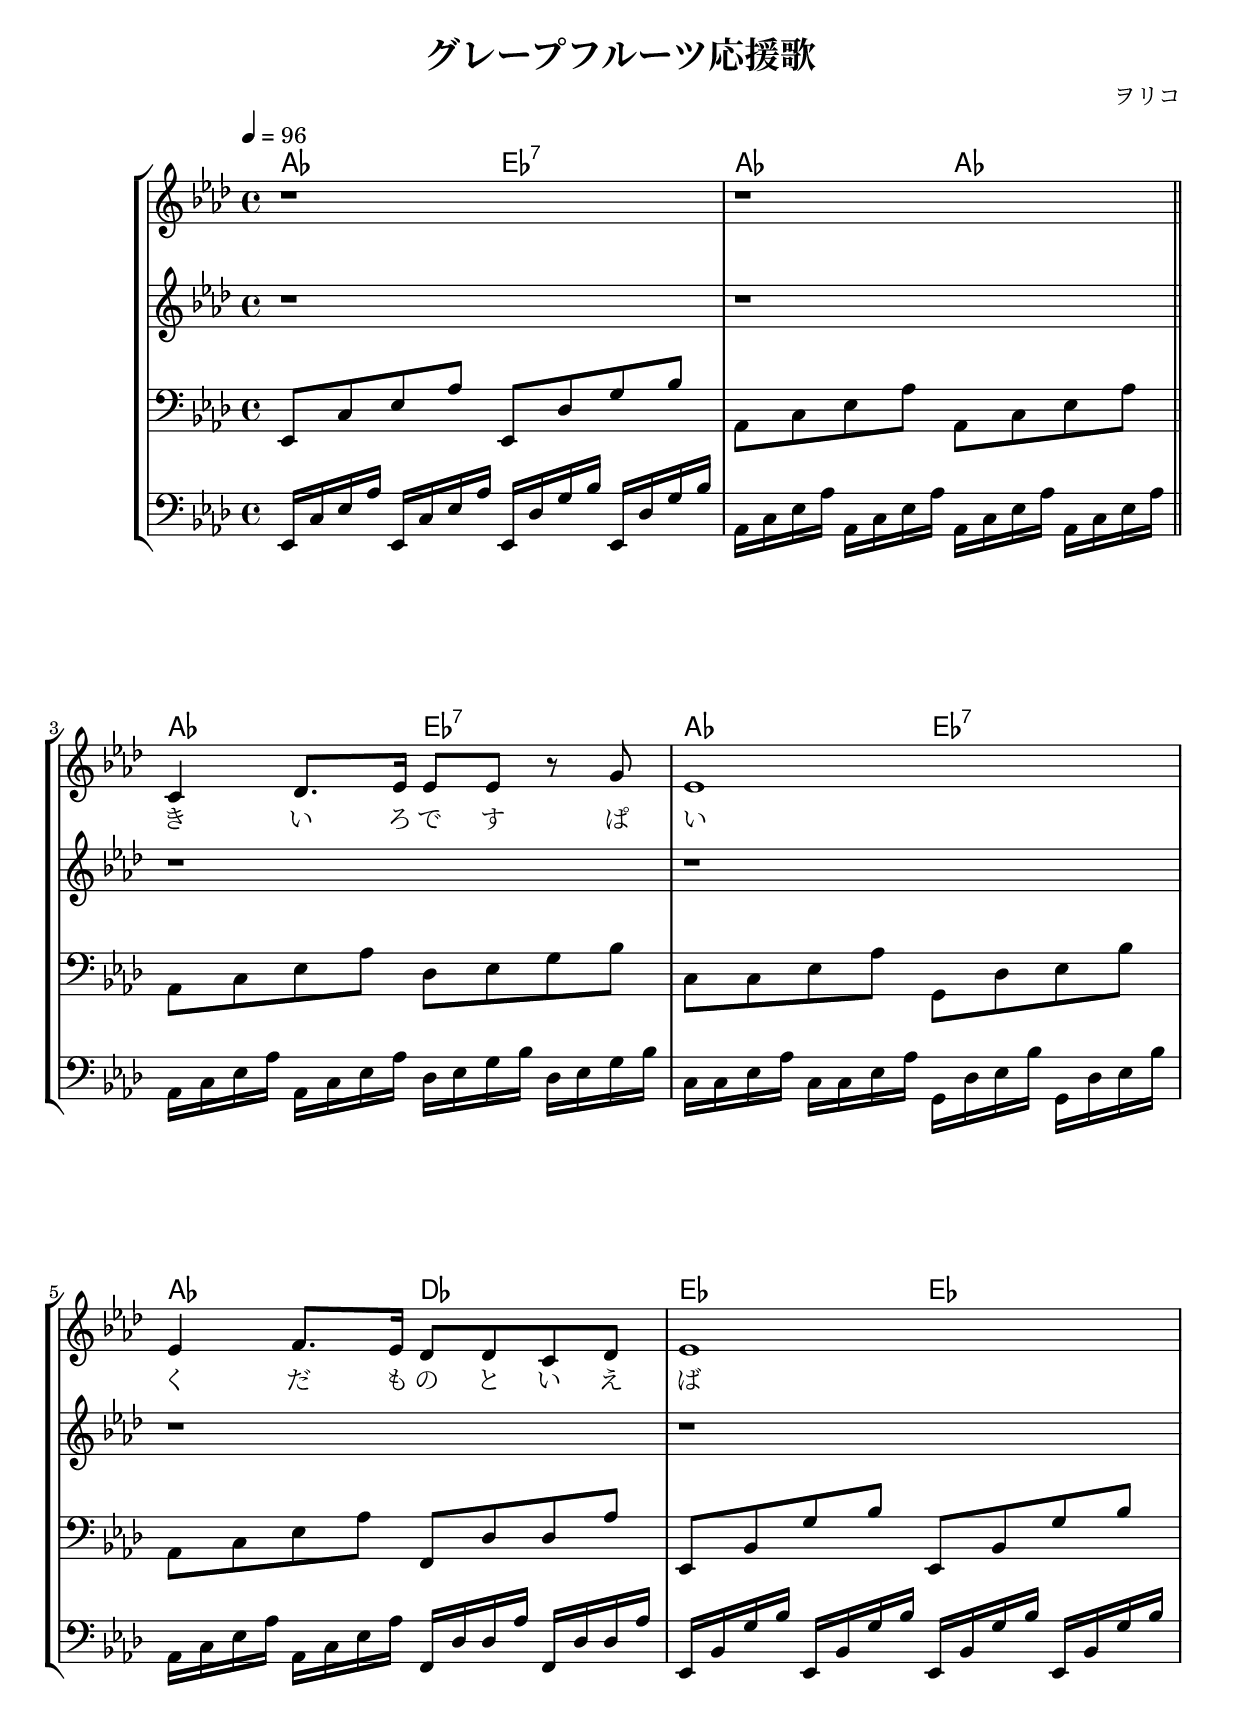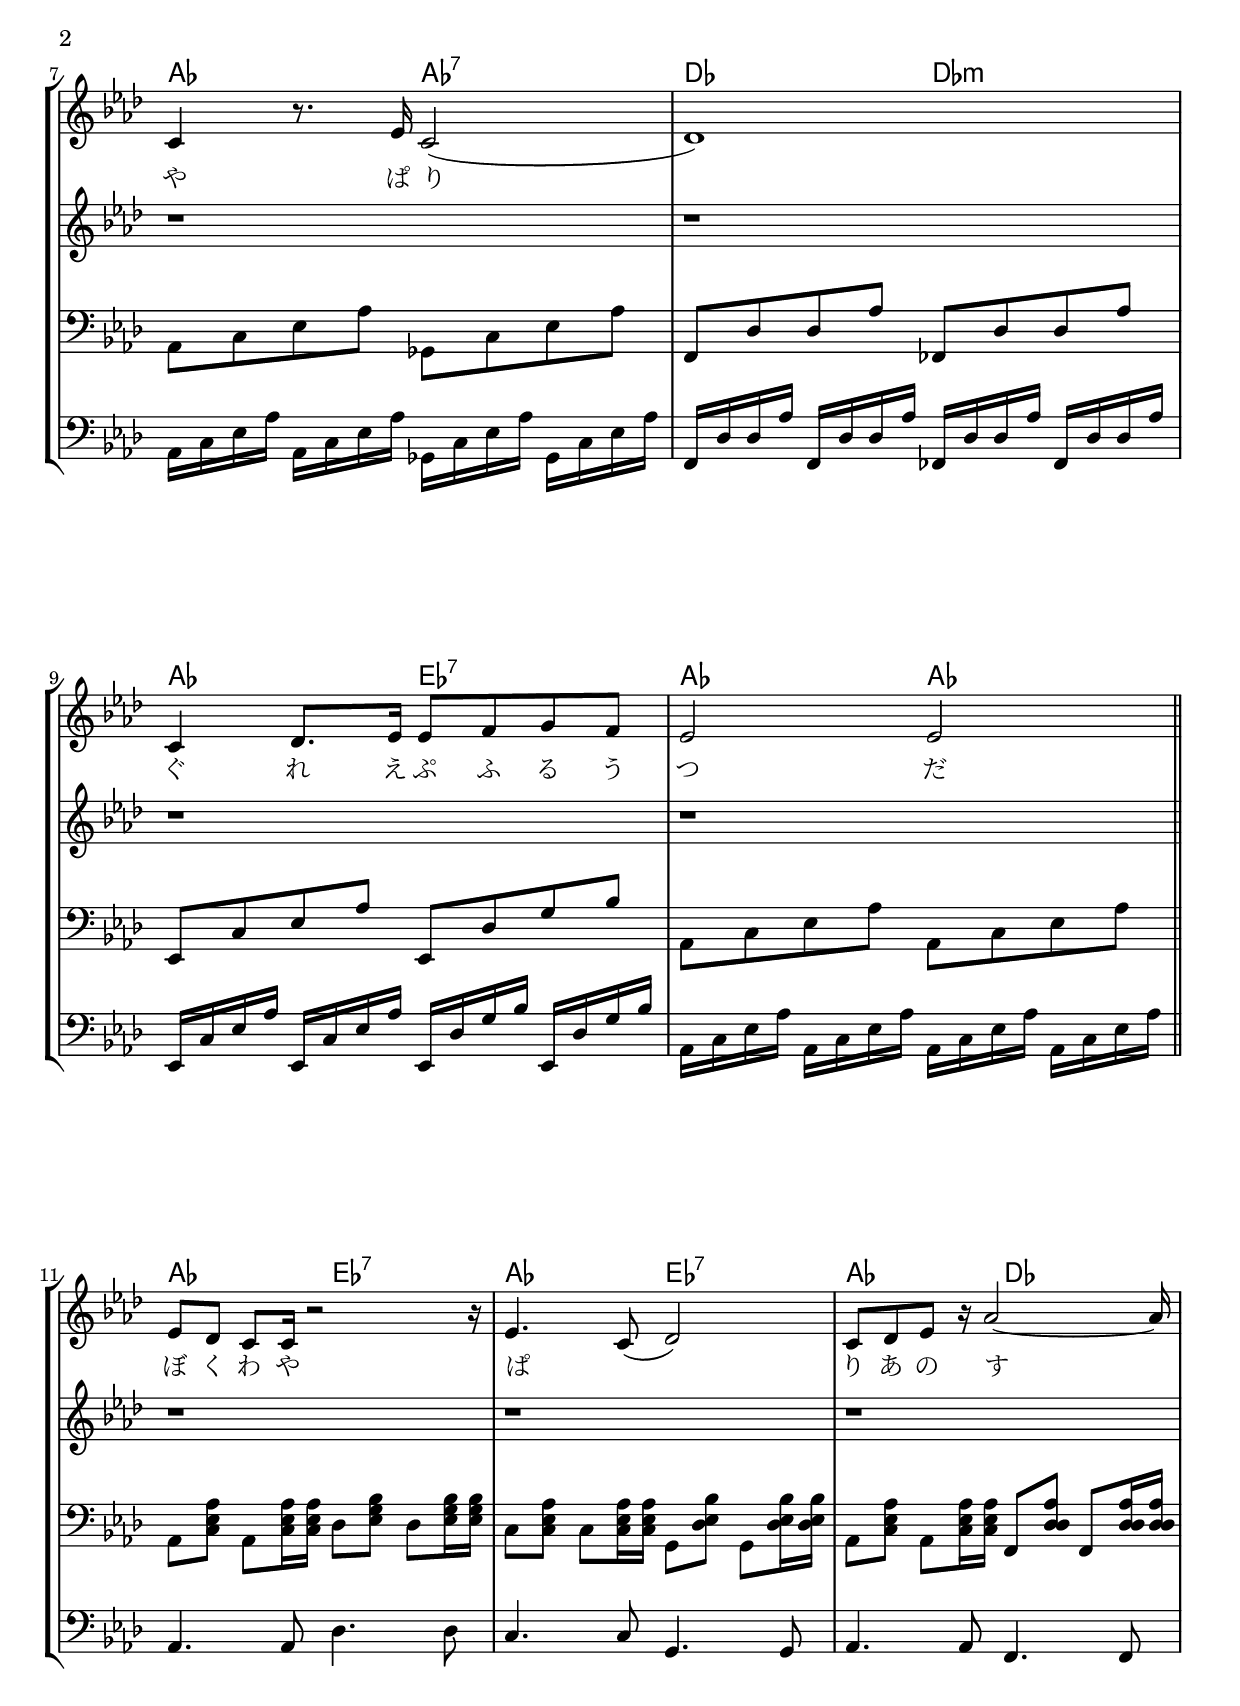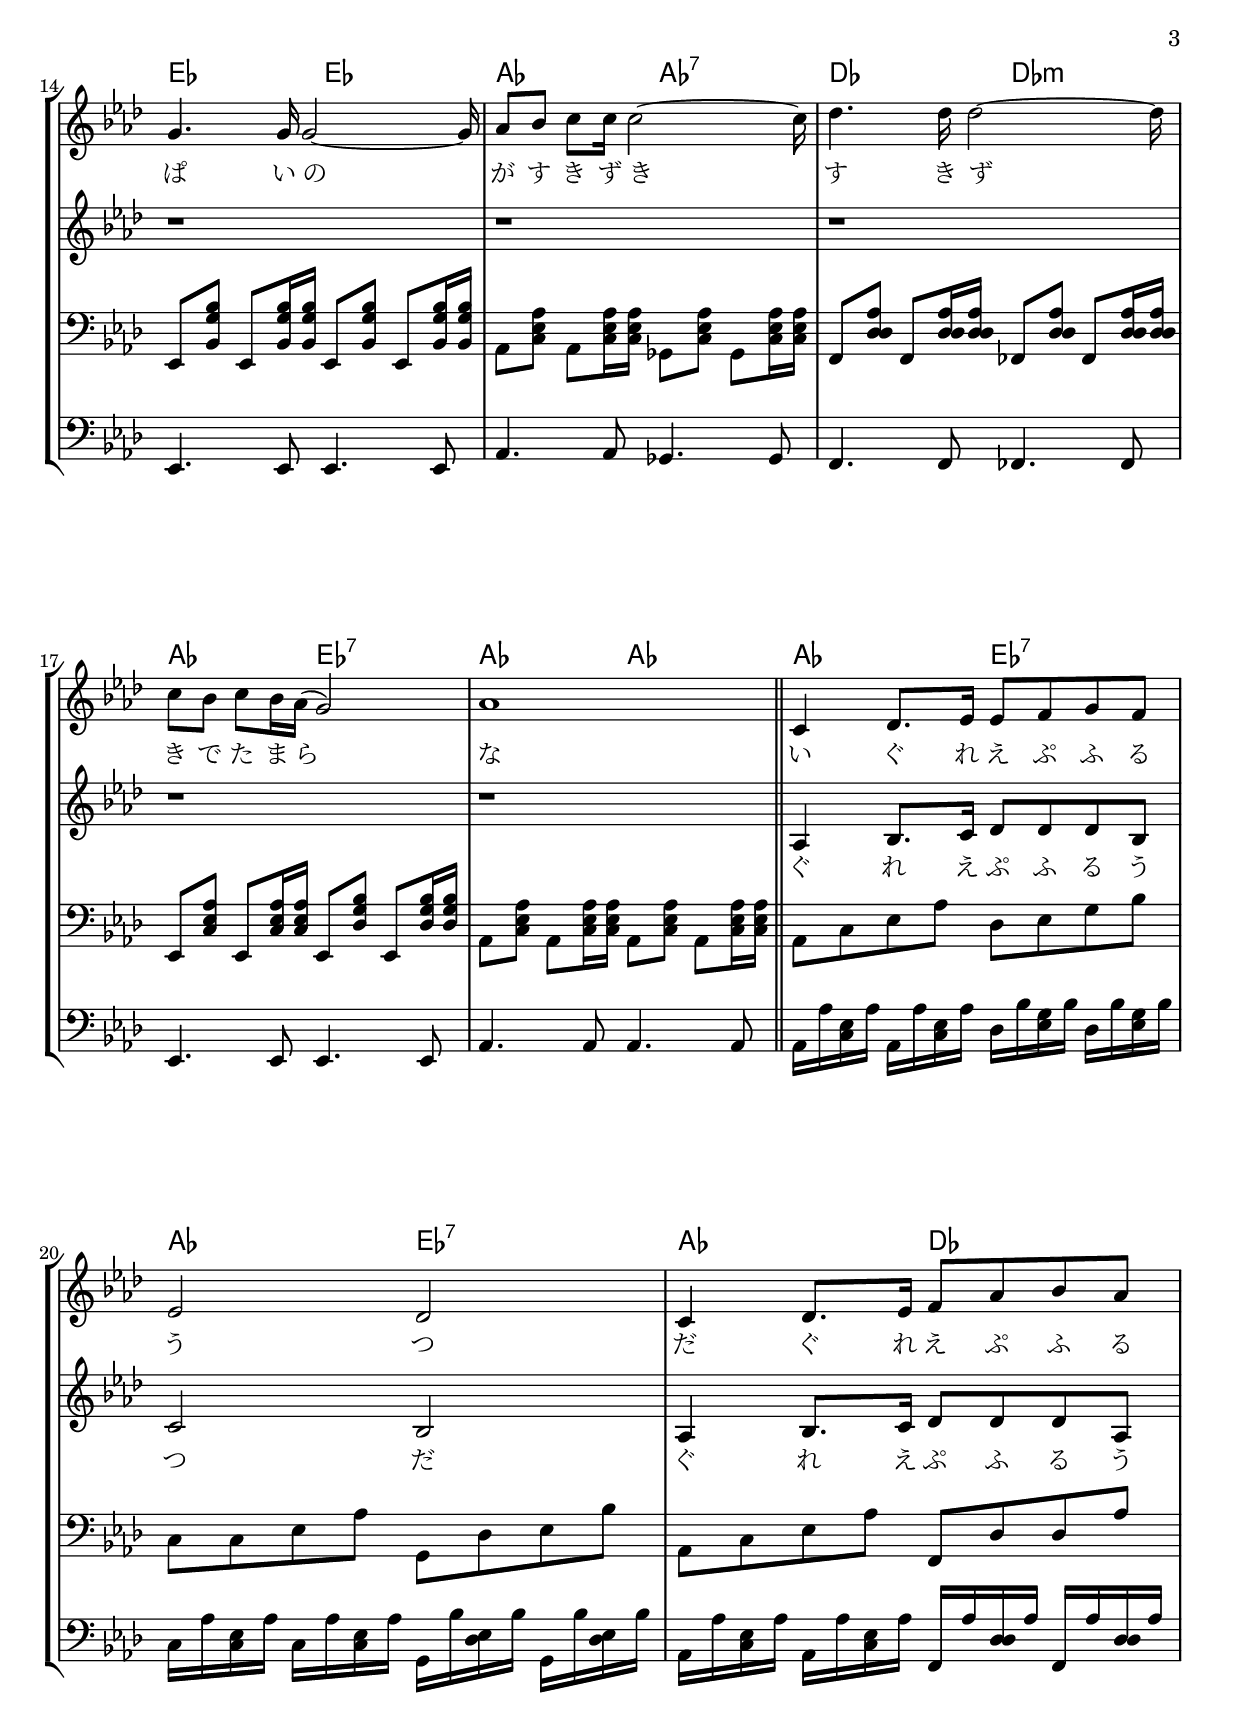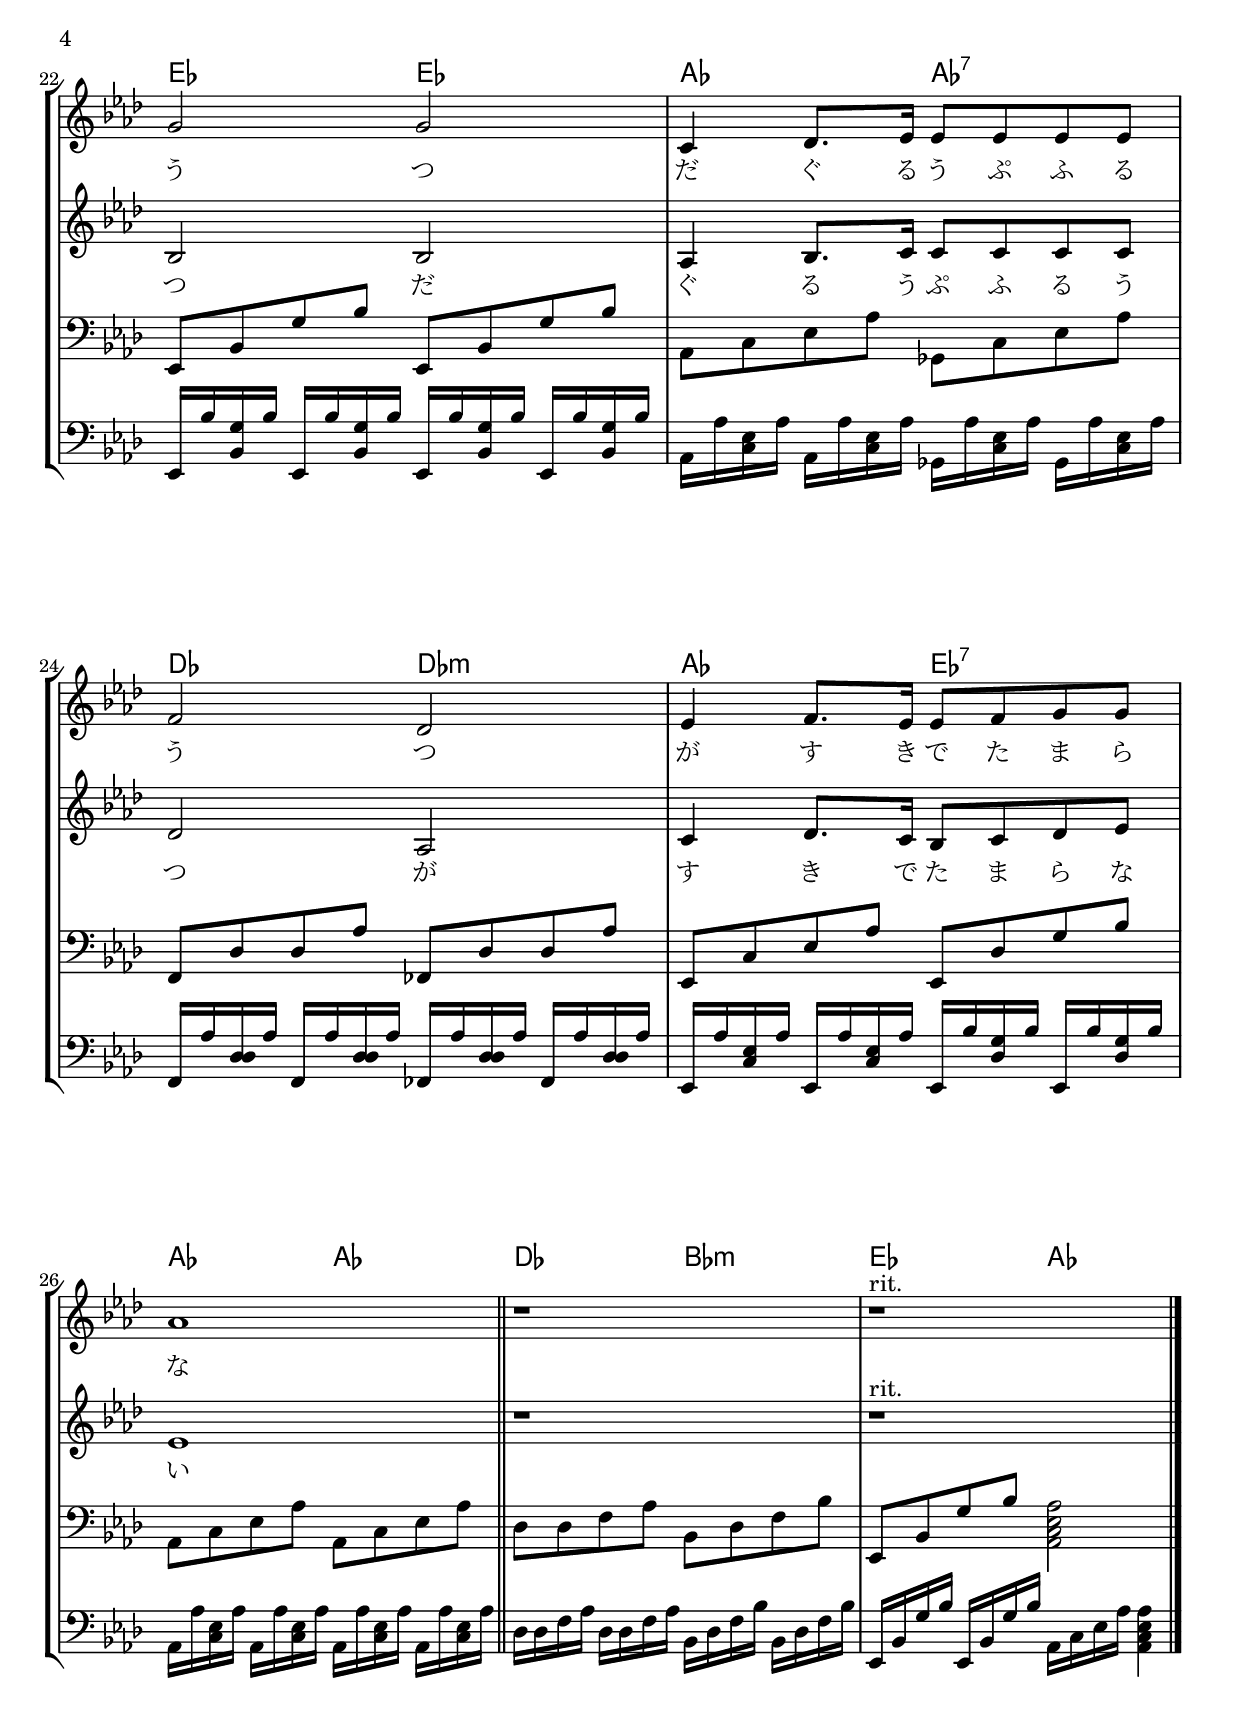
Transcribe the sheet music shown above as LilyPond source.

\version "2.12.1"

\header {
	title = \markup {グレープフルーツ応援歌}
	composer = \markup \center-column {ヲリコ}
}

harmony = \chordmode {
	as2 es:7 as as 

	as es:7 as es:7 as des es es as as:7 des des:m as es:7 as as 

	as es:7 as es:7 as des es es as as:7 des des:m as es:7 as as 

	as es:7 as es:7 as des es es as as:7 des des:m as es:7 as as 

	des bes:m es as 
}

melody = {
	\key as \major
	\tempo 4 = 96
	r1 | r1   
	\set Staff.midiInstrument = #"mmi0.42"
	c'4  des'8.  es'16  es'8  es'8  r8  g'8 
	es'1 
	es'4  f'8.  es'16  des'8  des'8  c'8  des'8 
	es'1 
	c'4  r8.  es'16  c'2 
	(des'1) 
	c'4  des'8.  es'16  es'8  f'8  g'8  f'8 
	es'2  es'2
	\set Staff.midiInstrument = #"mmi0.42"
	es'8  des'8  c'8  c'16  r2~r16 
	es'4.  c'8  (des'2) 
	c'8  des'8  es'8  r16  as'2~as'16 
	g'4.  g'16  g'2~g'16 
	as'8  bes'8  c''8  c''16  c''2~c''16 
	des''4.  des''16  des''2~des''16 
	c''8  bes'8  c''8  bes'16  as'16  (g'2) 
	as'1
	\set Staff.midiInstrument = #"mmi0.42"
	c'4  des'8.  es'16  es'8  f'8  g'8  f'8 
	es'2  des'2 
	c'4  des'8.  es'16  f'8  as'8  bes'8  as'8 
	g'2  g'2 
	c'4  des'8.  es'16  es'8  es'8  es'8  es'8 
	f'2  des'2 
	es'4  f'8.  es'16  es'8  f'8  g'8  g'8 
	as'1
	r1 | r1^"rit." \bar "|."
}

words = \lyricmode {
	
	き  い  ろ  で  す  ぱ  い  く  だ  も  の  と  い  え  ば  や  ぱ  り  ぐ  れ  え  ぷ  ふ  る  う  つ  だ  
	ぼ  く  わ  や  ぱ  り  あ  の  す  ぱ  い  の  が  す  き  ず  き  す  き  ず  き  で  た  ま  ら  な  い  
	ぐ  れ  え  ぷ  ふ  る  う  つ  だ  ぐ  れ  え  ぷ  ふ  る  う  つ  だ  ぐ  る  う  ぷ  ふ  る  う  つ  が  す  き  で  た  ま  ら  な  い  
	
}

secondmelody = {
	\key as \major
	\tempo 4 = 96
	r1 | r1   
	r1 | r1 | r1 | r1 | r1 | r1 | r1 | r1   
	r1 | r1 | r1 | r1 | r1 | r1 | r1 | r1   
	\set Staff.midiInstrument = #"fss0.6"
	as4  bes8.  c'16  des'8  des'8  des'8  bes8 
	c'2  bes2 
	as4  bes8.  c'16  des'8  des'8  des'8  as8 
	bes2  bes2 
	as4  bes8.  c'16  c'8  c'8  c'8  c'8 
	des'2  as2 
	c'4  des'8.  c'16  bes8  c'8  des'8  es'8 
	es'1
	r1 | r1^"rit." \bar "|."
}

secondwords = \lyricmode {
	
	
	
	ぐ  れ  え  ぷ  ふ  る  う  つ  だ  ぐ  れ  え  ぷ  ふ  る  う  つ  だ  ぐ  る  う  ぷ  ふ  る  う  つ  が  す  き  で  た  ま  ら  な  い  
	
}

tempochange = {
	\tempo 4 = 96
	r1 | r1 \bar "||"
	\tempo 4 = 96
	r1 | r1 | r1 | r1 | r1 | r1 | r1 | r1 \bar "||"
	\tempo 4 = 96
	r1 | r1 | r1 | r1 | r1 | r1 | r1 | r1 \bar "||"
	\tempo 4 = 96
	r1 | r1 | r1 | r1 | r1 | r1 | r1 | r1 \bar "||"
	\tempo 4 = 96
	r1 | \tempo 4 = 72 r2 \tempo 4 = 64 r2 \bar "|."
}

mainacc = {
	\clef bass
	\set Staff.midiInstrument = #"Electric Piano 1"
	\key as \major
	\tempo 4 = 96
	es,8 c8 es8 as8
	es,8 des8 g8 bes8
	as,8 c8 es8 as8
	as,8 c8 es8 as8
	\bar "||"

	\set Staff.midiInstrument = #"Acoustic Guitar (steel)"
	as,8 c8 es8 as8
	des8 es8 g8 bes8
	c8 c8 es8 as8
	g,8 des8 es8 bes8
	as,8 c8 es8 as8
	f,8 des8 des8 as8
	es,8 bes,8 g8 bes8
	es,8 bes,8 g8 bes8
	as,8 c8 es8 as8
	ges,8 c8 es8 as8
	f,8 des8 des8 as8
	fes,8 des8 des8 as8
	es,8 c8 es8 as8
	es,8 des8 g8 bes8
	as,8 c8 es8 as8
	as,8 c8 es8 as8
	\bar "||"

	\set Staff.midiInstrument = #"Acoustic Guitar (steel)"
	as,8 <c es as> as, <c es as>16 <c es as>
	des8 <es g bes> des <es g bes>16 <es g bes>
	c8 <c es as> c <c es as>16 <c es as>
	g,8 <des es bes> g, <des es bes>16 <des es bes>
	as,8 <c es as> as, <c es as>16 <c es as>
	f,8 <des des as> f, <des des as>16 <des des as>
	es,8 <bes, g bes> es, <bes, g bes>16 <bes, g bes>
	es,8 <bes, g bes> es, <bes, g bes>16 <bes, g bes>
	as,8 <c es as> as, <c es as>16 <c es as>
	ges,8 <c es as> ges, <c es as>16 <c es as>
	f,8 <des des as> f, <des des as>16 <des des as>
	fes,8 <des des as> fes, <des des as>16 <des des as>
	es,8 <c es as> es, <c es as>16 <c es as>
	es,8 <des g bes> es, <des g bes>16 <des g bes>
	as,8 <c es as> as, <c es as>16 <c es as>
	as,8 <c es as> as, <c es as>16 <c es as>
	\bar "||"

	\set Staff.midiInstrument = #"Acoustic Guitar (steel)"
	as,8 c8 es8 as8
	des8 es8 g8 bes8
	c8 c8 es8 as8
	g,8 des8 es8 bes8
	as,8 c8 es8 as8
	f,8 des8 des8 as8
	es,8 bes,8 g8 bes8
	es,8 bes,8 g8 bes8
	as,8 c8 es8 as8
	ges,8 c8 es8 as8
	f,8 des8 des8 as8
	fes,8 des8 des8 as8
	es,8 c8 es8 as8
	es,8 des8 g8 bes8
	as,8 c8 es8 as8
	as,8 c8 es8 as8
	\bar "||"

	\set Staff.midiInstrument = #"Electric Piano 1"
	des8 des8 f8 as8
	bes,8 des8 f8 bes8
	es,8 bes,8 g8 bes8
	<as, c es as>2
	\bar "|."
}

subacc = {
	\clef bass
	\set Staff.midiInstrument = #"Rock Organ"
	\key as \major
	\tempo 4 = 96
	es,16 c es as es, c es as
	es,16 des g bes es, des g bes
	as,16 c es as as, c es as
	as,16 c es as as, c es as
	\bar "||"

	\set Staff.midiInstrument = #"Electric Guitar (clean)"
	as,16 c es as as, c es as
	des16 es g bes des es g bes
	c16 c es as c c es as
	g,16 des es bes g, des es bes
	as,16 c es as as, c es as
	f,16 des des as f, des des as
	es,16 bes, g bes es, bes, g bes
	es,16 bes, g bes es, bes, g bes
	as,16 c es as as, c es as
	ges,16 c es as ges, c es as
	f,16 des des as f, des des as
	fes,16 des des as fes, des des as
	es,16 c es as es, c es as
	es,16 des g bes es, des g bes
	as,16 c es as as, c es as
	as,16 c es as as, c es as
	\bar "||"

	\set Staff.midiInstrument = #"Pizzicato Strings"
	as,4.as,8
	des4.des8
	c4.c8
	g,4.g,8
	as,4.as,8
	f,4.f,8
	es,4.es,8
	es,4.es,8
	as,4.as,8
	ges,4.ges,8
	f,4.f,8
	fes,4.fes,8
	es,4.es,8
	es,4.es,8
	as,4.as,8
	as,4.as,8
	\bar "||"

	\set Staff.midiInstrument = #"Acoustic Guitar (nylon)"
	as,16 as <c es> as as, as <c es> as
	des16 bes <es g> bes des bes <es g> bes
	c16 as <c es> as c as <c es> as
	g,16 bes <des es> bes g, bes <des es> bes
	as,16 as <c es> as as, as <c es> as
	f,16 as <des des> as f, as <des des> as
	es,16 bes <bes, g> bes es, bes <bes, g> bes
	es,16 bes <bes, g> bes es, bes <bes, g> bes
	as,16 as <c es> as as, as <c es> as
	ges,16 as <c es> as ges, as <c es> as
	f,16 as <des des> as f, as <des des> as
	fes,16 as <des des> as fes, as <des des> as
	es,16 as <c es> as es, as <c es> as
	es,16 bes <des g> bes es, bes <des g> bes
	as,16 as <c es> as as, as <c es> as
	as,16 as <c es> as as, as <c es> as
	\bar "||"

	\set Staff.midiInstrument = #"Rock Organ"
	des16 des f as des des f as
	bes,16 des f bes bes, des f bes
	es,16 bes, g bes es, bes, g bes
	as,16 c es as <as, c es as>4
	\bar "|."
}

percA = {
	\drummode {
	r1 |r1 \bar "||"
	hh8 hh8 hh8 hh8 hh8 hh8 hh8 hh8  |hh8 hh8 hh8 hh8 hh4 hh8 hh8  |hh8 hh8 hh8 hh8 hh8 hh8 hh8 hh8  |hh8 hh8 hh8 hh2 r8  |hh8 hh8 hh8 hh8 hh8 hh8 hh8 hh8  |hh8 hh8 hh8 hh8 hh4 hh8 hh8  |hh8 hh8 hh8 hh8 hh8 hh8 hh8 hh8  |r8 hh2. r8  \bar "||"
	cymr4 cymr4 cymr4 cymr4  |cymr4 cymr8 cymr16 cymr16 cymr4 cymr4  |cymr4 cymr4 cymr4 cymr4  |cymr4 cymr2.  |cymr4 cymr4 cymr4 cymr4  |cymr4 cymr8 cymr16 cymr16 cymr4 cymr4  |cymr4 cymr4 cymr4 cymr4  |cymr4 cymr2.  \bar "||"
	r8 hho8 hho8 hho8 hho8 hho8 hho8 hho8  |hho8 hho8 hho8 hho8 hho8 hho8 hho8 hho8  |r8 hho8 hho8 hho8 hho8 hho8 hho8 hho8  |hho8 hho8 hho8 hho8 hho2  |r8 hho8 hho8 hho8 hho8 hho8 hho8 hho8  |hho8 hho8 hho8 hho8 hho8 hho8 hho8 hho8  |r8 hho8 hho8 hho8 hho8 hho8 hho8 hho8  |hho8 hho8 hho2.  \bar "||"
	r1  |r2 r8 hho4 hho8  \bar "|."
	}
}

percB = {
	\drummode {
	r1 |r1 \bar "||"
	r4 sn8. sn8 sn8. sn8. sn16  |r4 sn8. sn8 sn8. sn4  |r4 sn8. sn8 sn8. sn8. sn16  |r8 sn8 sn4 sn8 sn16 sn8 sn8 sn16  |r4 sn8. sn8 sn8. sn8. sn16  |r4 sn8. sn8 sn8. sn4  |r4 sn8. sn8 sn8. sn8. sn16  |r4 sn2 sn4  \bar "||"
	r2 sn2  |r2 sn2  |r2 sn2  |r8 sn8 sn2.  |r2 sn2  |r2 sn2  |r2 sn2  |r8 sn8 sn2.  \bar "||"
	r8 sn4 sn4 sn4 sn8  |r8 sn4 sn4 sn4 sn8  |r8 sn4 sn4 sn4 sn8  |r8 sn4 sn8 sn8 sn16 sn4 r16  |r8 sn4 sn4 sn4 sn8  |r8 sn4 sn4 sn4 sn8  |r8 sn4 sn4 sn4 sn8  |r8 sn8. sn16 sn8 sn16 sn16 sn16 sn8. sn8  \bar "||"
	r4. hhp2 hhp8  |hhp4 hhp4 hhp4 hhp4  \bar "|."
	}
}

percC = {
	\drummode {
	r1 |r1 \bar "||"
	bd8 bd4 bd2 bd8  |bd8 bd2 bd4.  |bd8 bd4 bd2 bd8  |bd4 r16 bd8. bd2  |bd8 bd4 bd2 bd8  |bd8 bd2 bd4.  |bd8 bd4 bd2 bd8  |bd8 bd4. bd4. bd8  \bar "||"
	bd2. r8 bd8  |bd2. r8 bd8  |bd2. r8 bd8  |bd4. bd8 bd4. bd8  |bd2. r8 bd8  |bd2. r8 bd8  |bd2. r8 bd8  |bd2 r8 bd4.  \bar "||"
	bd4 bd4 bd8. bd8 bd8.  |bd4 bd4 bd8. bd8 bd8.  |bd4 bd4 bd8. bd8 bd8.  |bd4 bd4 r16 bd4. r16  |bd4 bd4 bd8. bd8 bd8.  |bd4 bd4 bd8. bd8 bd8.  |bd4 bd4 bd8. bd8 bd8.  |bd8 bd8 bd8. bd8. bd8 bd8 bd8  \bar "||"
	hh4 hh4 hh4 hh4  |r4. hh2 r8  \bar "|."
	}
}

percD = {
	\drummode {
	r1 |r1 \bar "||"
	r1  |r2 r8 hho4.  |r1  |r4. r16 hho2 r16  |r1  |r2 r8 hho4.  |r1  |r4. r16 hho2 r16  \bar "||"
	r1 |r1 |r1 |r2 r8 tommh8 tommh4  |r1 |r1 |r1 |r8. tommh8. tommh2 r8  \bar "||"
	cymc1  |r1  |cymc1  |r1  |cymc1  |r1  |cymc1  |r1  \bar "||"
	bd2. r8 bd8  |bd8. bd4. r16 bd4 bd8  \bar "|."
	}
}

percE = {
	\drummode {
	r1 |r1 \bar "||"
	r1 |r1 |r1 |r1 |r1 |r1 |r1 |cymc1  \bar "||"
	r1 |r1 |r1 |r2. r8 toml8  |r1 |r1 |r1 |r2. toml8 toml8  \bar "||"
	r1 |r1 |r1 |r2. tommh16 tommh8.  |r1 |r1 |r1 |r2. tommh16 tommh8.  \bar "||"
	r1 | r1 \bar "|."
	}
}

percF = {
	\drummode {
	r1 | r1 \bar "||"
	r1 |r1 |r1 |r1 |r1 |r1 |r1 |r4 r16 tommh16 tommh4. tommh4  \bar "||"
	r1 |r1 |r1 |r1 |r1 |r1 |r1 |hho1  \bar "||"
	r1 |r1 |r1 |r2. r8 tomfh16 tomfh16  |r1 |r1 |r1 |r2. r8 tomfh8  \bar "||"
	r1 | r1 \bar "|."
	}
}

percG = {
	\drummode {
	r1 | r1 \bar "||"
	r1 |r1 |r1 |r1 |r1 |r1 |r1 |r4. r16 tomml4. tomml8.  \bar "||"
	r1 | r1 | r1 | r1 | r1 | r1 | r1 | r1 \bar "||"
	r1 |r1 |r1 |r1 |r1 |r1 |r1 |r2. tomml16 tomml8.  \bar "||"
	r1 | r1 \bar "|."
	}
}

percH = {
	\drummode {
	r1 | r1 \bar "||"
	r1 |r1 |r1 |r1 |r1 |r1 |r1 |r2 r16 toml8 toml4 r16  \bar "||"
	r1 | r1 | r1 | r1 | r1 | r1 | r1 | r1 \bar "||"
	r1 | r1 | r1 | r1 | r1 | r1 | r1 | r1 \bar "||"
	r1 | r1 \bar "|."
	}
}

percI = {
	\drummode {
	r1 | r1 \bar "||"
	r1 |r1 |r1 |r1 |r1 |r1 |r1 |r2 r8 tomfh4 tomfh8  \bar "||"
	r1 | r1 | r1 | r1 | r1 | r1 | r1 | r1 \bar "||"
	r1 | r1 | r1 | r1 | r1 | r1 | r1 | r1 \bar "||"
	r1 | r1 \bar "|."
	}
}

\score {
	<<
		\new StaffGroup <<
			\new ChordNames {\harmony}
			\new Voice = "melody" {\melody}
			\new Lyrics \lyricsto "melody" \words
			\new Voice = "secondmelody" {\secondmelody}
			\new Lyrics \lyricsto "secondmelody" \secondwords
			\new Staff = "mainacc" {\mainacc}
			\new Staff = "subacc" {\subacc}
		>>
	>>
	\layout { }
}
